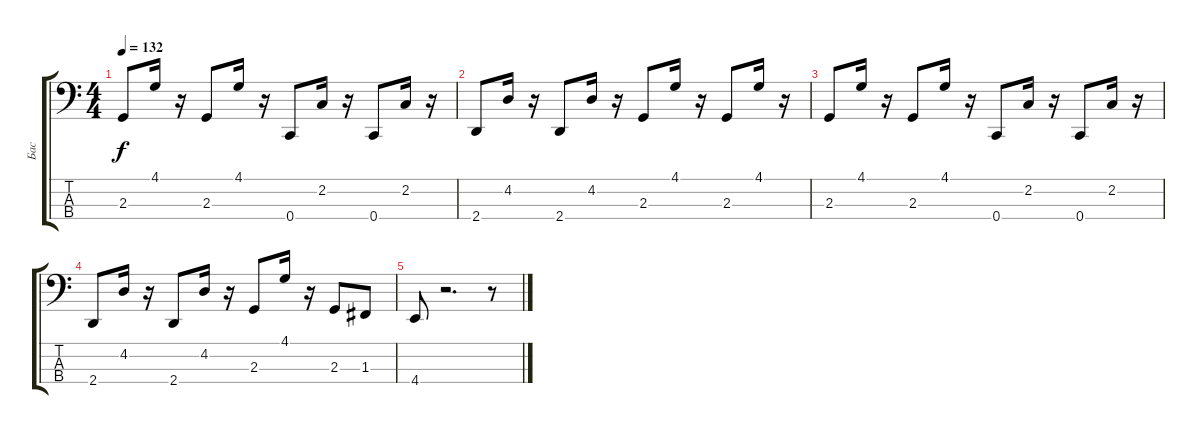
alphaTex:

\track ("Бас" "Бас") {instrument electricbassfinger}
\staff {score tabs}
\tuning (Eb2 Bb1 F1 C1) {hide}
\ts (4 4)
\tempo 132
\clef f4
\ks c
2.3.8{dy f} 4.1.16 r.16 2.3.8 4.1.16 r.16 0.4.8 2.2.16 r.16 0.4.8 2.2.16 r.16 |
2.4.8 4.2.16 r.16 2.4.8 4.2.16 r.16 2.3.8 4.1.16 r.16 2.3.8 4.1.16 r.16 |
2.3.8 4.1.16 r.16 2.3.8 4.1.16 r.16 0.4.8 2.2.16 r.16 0.4.8 2.2.16 r.16 |
2.4.8 4.2.16 r.16 2.4.8 4.2.16 r.16 2.3.8 4.1.16 r.16 2.3.8 1.3.8 |
4.4.8 r.2{d} r.8
